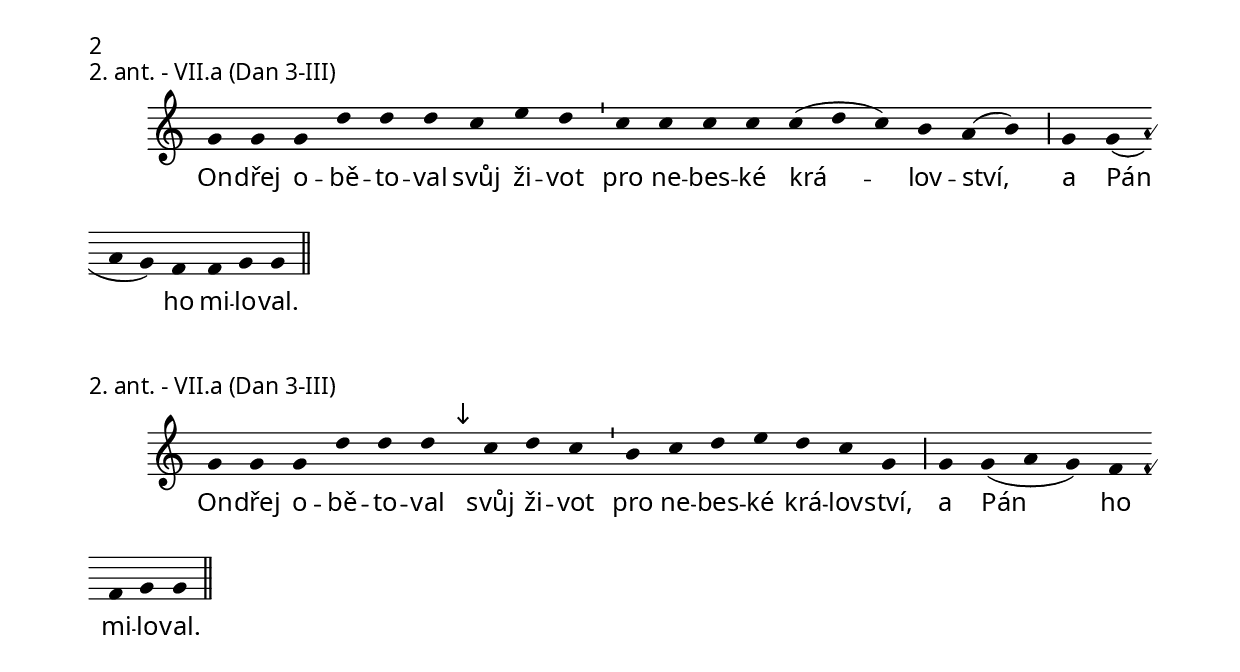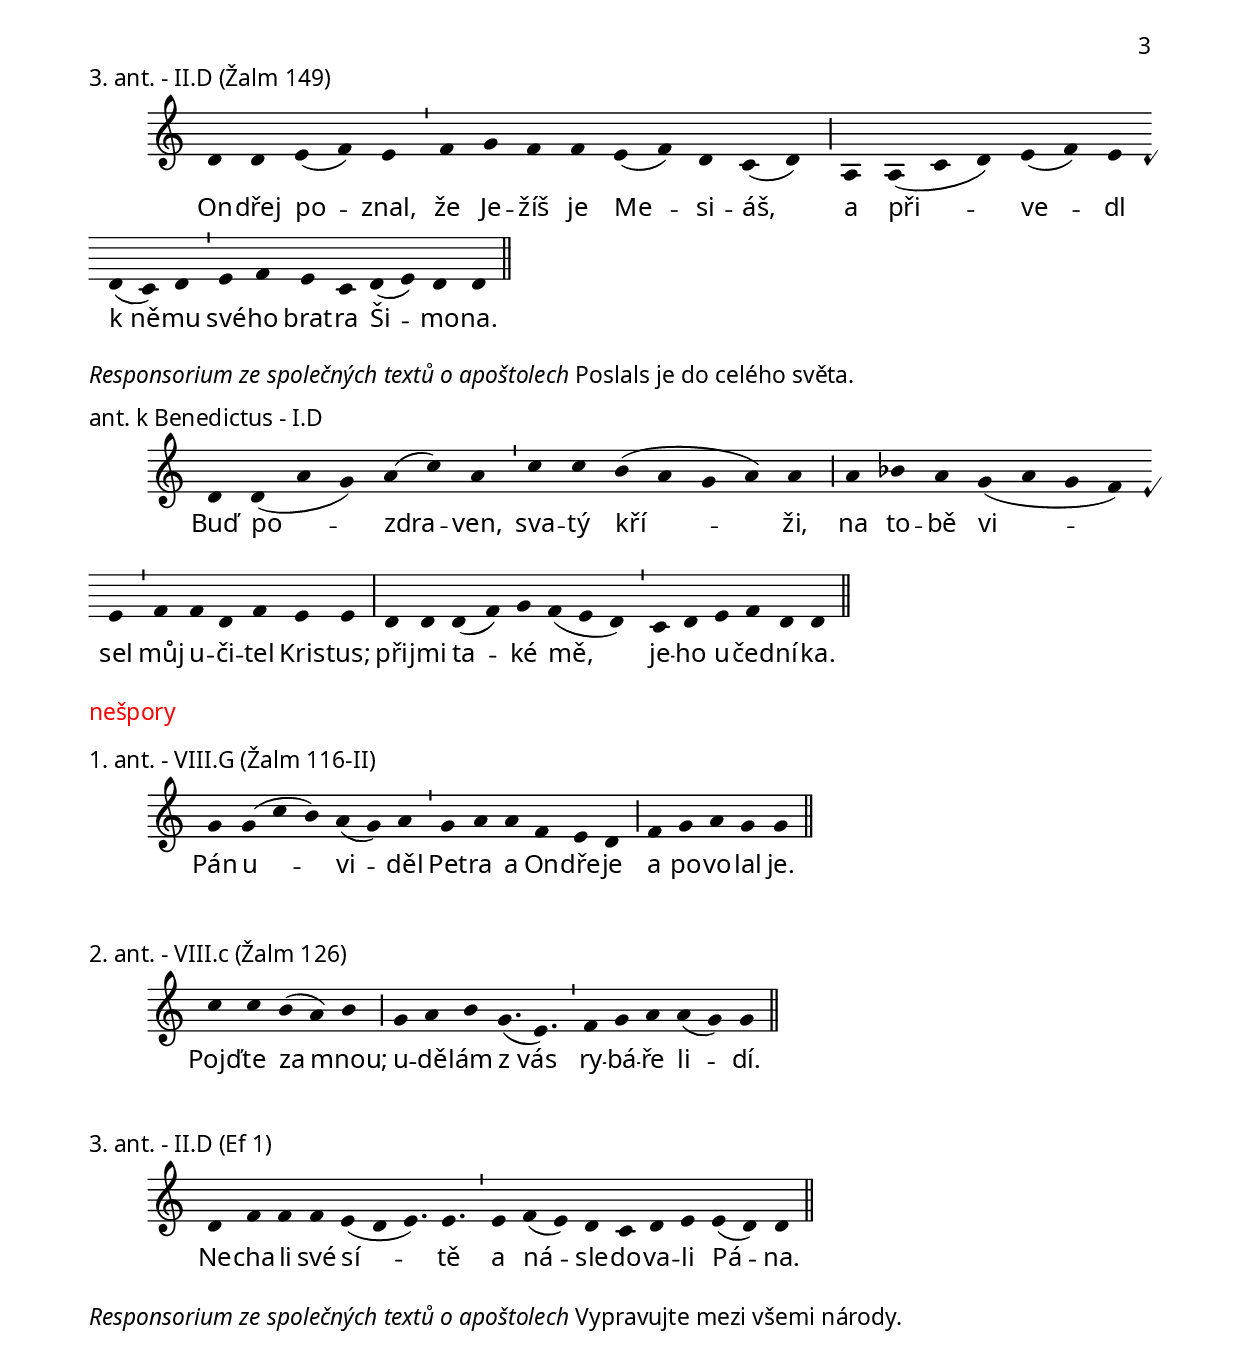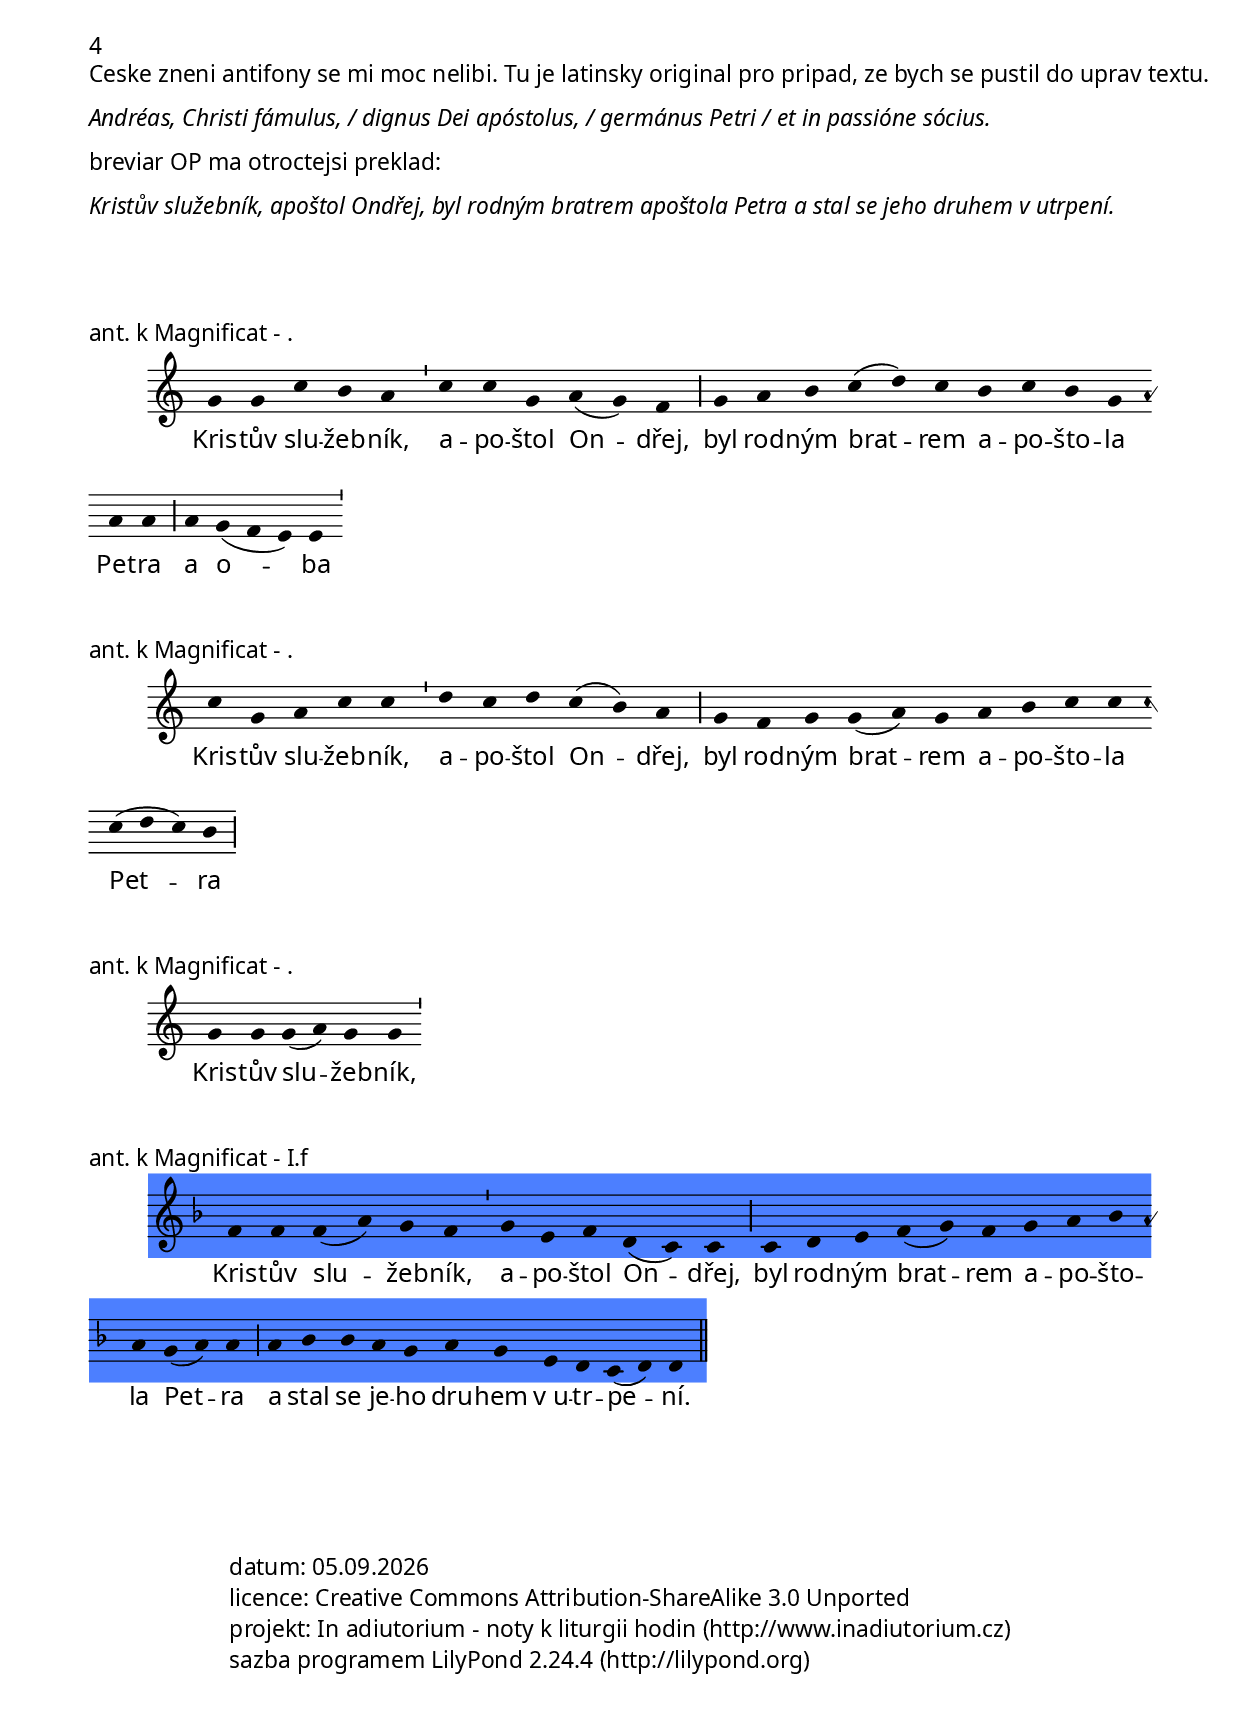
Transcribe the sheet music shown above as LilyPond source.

\version "2.16.0"

\include "../spolecne.ly"
\include "../dilyresponsorii.ly"

\header {
  title = \markup\titleSvatek
            "sv. Ondřeje, apoštola"
            svátek
            30.11.
  composer = "Jakub Pavlík"
}

\markup {\nadpisHodinka {"ranní chvály"}}

\score {
  \relative c' {
    \choralniRezim
    
  }
  \addlyrics {
    On -- dřej, bra -- tr Ši -- mo -- na Pet -- ra,
    byl me -- zi prv -- ní -- mi, kte -- ří ná -- sle -- do -- va -- li Pá -- na.
  }
  \header {
    quid = "1. ant."
    modus = ""
    differentia = "" 
    psalmus = "Žalm 63"
    id = ""
    piece = \markup {\sestavTitulek}
  }
}

\pageBreak

\score {
  \relative c'' {
    \choralniRezim
    g4 g g d' d d c e d \barMin
    c c c c c( d c) b a( b) \barMaior
    g g( a g) f f g g \barFinalis
  }
  \addlyrics {
    On -- dřej o -- bě -- to -- val svůj ži -- vot
    pro ne -- bes -- ké krá -- lov -- ství,
    a Pán ho mi -- lo -- val.
  }
  \header {
    quid = "2. ant."
    modus = "VII"
    differentia = "a" 
    psalmus = "Dan 3-III"
    id = ""
    piece = \markup {\sestavTitulek}
  }
}

\score {
  \relative c'' {
    \choralniRezim
    g4 g g d' d d \mark\sipka c d c \barMin
    b c d e d c g \barMaior
    g g( a g) f f g g \barFinalis
  }
  \addlyrics {
    On -- dřej o -- bě -- to -- val svůj ži -- vot
    pro ne -- bes -- ké krá -- lov -- ství,
    a Pán ho mi -- lo -- val.
  }
  \header {
    quid = "2. ant."
    modus = "VII"
    differentia = "a" 
    psalmus = "Dan 3-III"
    id = ""
    piece = \markup {\sestavTitulek}
  }
}

\pageBreak

\score {
  \relative c' {
    \choralniRezim
    d4 d e( f) e \barMin f g f f e( f) d c( d) \barMaior
    a a( c d) e( f) e d( c) d \barMin e f e c d( e) d d \barFinalis
  }
  \addlyrics {
    On -- dřej po -- znal, že Je -- žíš je Me -- si -- áš,
    a při -- ve -- dl k_ně -- mu své -- ho brat -- ra Ši -- mo -- na.
  }
  \header {
    quid = "3. ant."
    modus = "II"
    differentia = "D" 
    psalmus = "Žalm 149"
    id = ""
    piece = \markup {\sestavTitulek}
  }
}

\markup\justify\italic{
  Responsorium ze společných textů o apoštolech \upright{Poslals je do celého světa.}
}

\score {
  \relative c' {
    \choralniRezim
    d4 d( a' g) a( c) a \barMin c c b( a g a) a \barMaior
    a bes a g( a g f) e \barMin f f d f e e \barMax
    d d d( f) g f( e d) \barMin c d e f d d \barFinalis
  }
  \addlyrics {
    Buď po -- zdra -- ven, sva -- tý kří -- ži,
    na to -- bě vi -- sel můj u -- či -- tel Kris -- tus;
    při -- jmi ta -- ké mě, je -- ho u -- čed -- ní -- ka.
  }
  \header {
    quid = "ant. k Benedictus"
    modus = "I"
    differentia = "D" 
    psalmus = ""
    id = ""
    piece = \markup {\sestavTitulekBezZalmu}
  }
}

\markup {\nadpisHodinka {"nešpory"}}

\score {
  \relative c'' {
    \choralniRezim
    g g( c b) a( g) a \barMin g a a f e d \barMaior
    f g a g g \barFinalis
  }
  \addlyrics {
    Pán u -- vi -- děl Pet -- ra a On -- dře -- je
    a po -- vo -- lal je.
  }
  \header {
    quid = "1. ant."
    modus = "VIII"
    differentia = "G" 
    psalmus = "Žalm 116-II"
    id = ""
    piece = \markup {\sestavTitulek}
  }
}

\score {
  \relative c'' {
    \choralniRezim
    c4 c b( a) b \barMaior
    g a b g4.( e) \barMin
    f4 g a a( g) g \barFinalis
  }
  \addlyrics {
    Pojď -- te za mnou;
    u -- dě -- lám z_vás ry -- bá -- ře li -- dí.
  }
  \header {
    quid = "2. ant."
    modus = "VIII"
    differentia = "c"
    psalmus = "Žalm 126"
    id = ""
    fial="fial://antifony/mezidobi_nedeleB_02_10.ly#ne3b-rch-ben"
    piece = \markup {\sestavTitulek}
  }
}

\score {
  \relative c' {
    \choralniRezim
    d4 f f f e( d e4.) e \barMin
    e4 f( e) d c d e e( d) d \barFinalis
  }
  \addlyrics {
    Ne -- cha -- li své sí -- tě
    a ná -- sle -- do -- va -- li Pá -- na.
  }
  \header {
    quid = "3. ant."
    modus = "II"
    differentia = "D"
    psalmus = "Ef 1"
    id = ""
    fons = "3. ne v mez, cyk. B, 2. nešp. k Magnificat"
    fial = "fial://antifony/mezidobi_nedeleB_02_10.ly#ne3b-ne2-mag"
    piece = \markup {\sestavTitulek}
  }
}

\markup\justify\italic{
  Responsorium ze společných textů o apoštolech \upright{Vypravujte mezi všemi národy.}
}

\pageBreak

\markup{
  Ceske zneni antifony se mi moc nelibi. Tu je latinsky original
  pro pripad, ze bych se pustil do uprav textu.
}

\markup\italic{
  Andréas, Christi fámulus, /
  dignus Dei apóstolus, /
  germánus Petri /
  et in passióne sócius.
}

\markup { breviar OP ma otroctejsi preklad: }

\markup\italic{
  Kristův služebník, apoštol Ondřej, 
  byl rodným bratrem apoštola Petra 
  a stal se jeho druhem v utrpení.
}

\markup\vspace #2

\score {
  \relative c'' {
    \choralniRezim
    g4 g c b a \barMin c c g a( g) f \barMaior
    g a b c( d) c b c b g a a \barMaior
    a g( f e) e \barMin 
  }
  \addlyrics {
    Kris -- tův slu -- žeb -- ník, a -- po -- štol On -- dřej,
    byl rod -- ným brat -- rem a -- po -- što -- la Pet -- ra
    a o -- ba pod -- stou -- pi -- li smrt na kří -- ži.
  }
  \header {
    quid = "ant. k Magnificat"
    modus = ""
    differentia = "" 
    psalmus = ""
    id = ""
    piece = \markup {\sestavTitulekBezZalmu}
  }
}

\score {
  \relative c'' {
    \choralniRezim
    c4 g a c c \barMin d c d c( b) a \barMaior
    g f g g( a) g a b c c c( d c) b \barMaior
    
  }
  \addlyrics {
    Kris -- tův slu -- žeb -- ník, a -- po -- štol On -- dřej,
    byl rod -- ným brat -- rem a -- po -- što -- la Pet -- ra
    a stal se je -- ho dru -- hem v_u -- tr -- pe -- ní.
  }
  \header {
    quid = "ant. k Magnificat"
    modus = ""
    differentia = "" 
    psalmus = ""
    id = ""
    piece = \markup {\sestavTitulekBezZalmu}
  }
}

\score {
  \relative c'' {
    \choralniRezim
    g4 g g( a) g g \barMin 
    
  }
  \addlyrics {
    Kris -- tův slu -- žeb -- ník, a -- po -- štol On -- dřej,
    byl rod -- ným brat -- rem a -- po -- što -- la Pet -- ra
    a stal se je -- ho dru -- hem v_u -- tr -- pe -- ní.
  }
  \header {
    quid = "ant. k Magnificat"
    modus = ""
    differentia = "" 
    psalmus = ""
    id = ""
    piece = \markup {\sestavTitulekBezZalmu}
  }
}

\score {
  \relative c' {
    \zvyraznovacModry
    \choralniRezim
    \key f \major
    f4 f f( a) g f \barMin g e f d( c) c \barMaior
    c d e f( g) f g a bes a g( a) a \barMaior
    a bes bes a g a g e d c( d) d \barFinalis
  }
  \addlyrics {
    Kris -- tův slu -- žeb -- ník, a -- po -- štol On -- dřej,
    byl rod -- ným brat -- rem a -- po -- što -- la Pet -- ra
    
    a stal se je -- ho dru -- hem v_u -- tr -- pe -- ní.
    % text podle dominikanskeho breviare
  }
  \header {
    quid = "ant. k Magnificat"
    modus = "I"
    differentia = "f" 
    psalmus = ""
    id = ""
    piece = \markup {\sestavTitulekBezZalmu}
  }
}